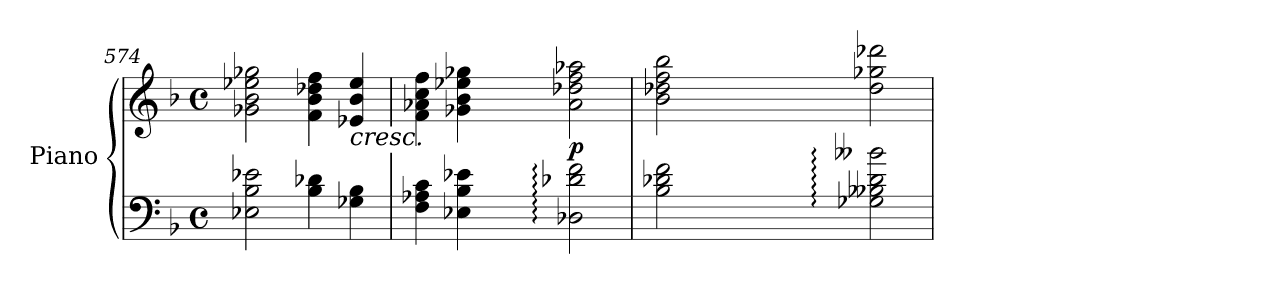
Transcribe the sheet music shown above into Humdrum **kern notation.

**kern	**kern	**dynam
*part1	*part1	*part1
*staff2	*staff1	*staff1/2
*I"Piano	*	*
*I'Pno.	*	*
*clefF4	*clefG2	*
*k[b-]	*k[b-]	*
*M4/4	*M4/4	*
*met(c)	*met(c)	*
=574	=574	=574
2E-X\ 2B-\ 2e-X\	2g-X\ 2b-\ 2ee-X\ 2gg-X\	.
4B-\ 4d-X\	4f\ 4b-\ 4dd-X\ 4ff\	.
!	!	!LO:HP:b
4G-X\ 4B-\	4e-X/ 4b-/ 4ee-/	<
=575	=575	=575
*^	*	*
4F\ 4A-X\ 4c\	4rEEyy	4f\ 4a-X\ 4cc\ 4ff\	.
4E-X\ 4B-\ 4e-X\	8.rEEyy	4g-X\ 4b-\ 4ee-X\ 4gg-X\	.
.	32D-X!LLLyy	.	.
.	32d-X!JJJyy	.	.
!	!	!	!LO:DY:b
2D-X\: 2d-X\: 2f\:	2fyy	2a-\ 2dd-X\ 2ff\ 2aa-X\	p
=576	=576	=576	=576
2B-\ 2d-X\ 2f\	4rGGyy	2b-\ 2dd-X\ 2ff\ 2bb-\	.
.	8.rGGyy	.	.
*	*Xtuplet	*	*
.	48G-X!LLLyy	.	.
.	48B--X!yy	.	.
.	48d-!JJJyy	.	.
*	*	*MM76	*
2G-X\: 2B--X\: 2d-\: 2b--X\:	2b--yy	2dd-\ 2gg-X\ 2ddd-X\	.
*v	*v	*	*
.	.	[
=	=	=
*-	*-	*-
